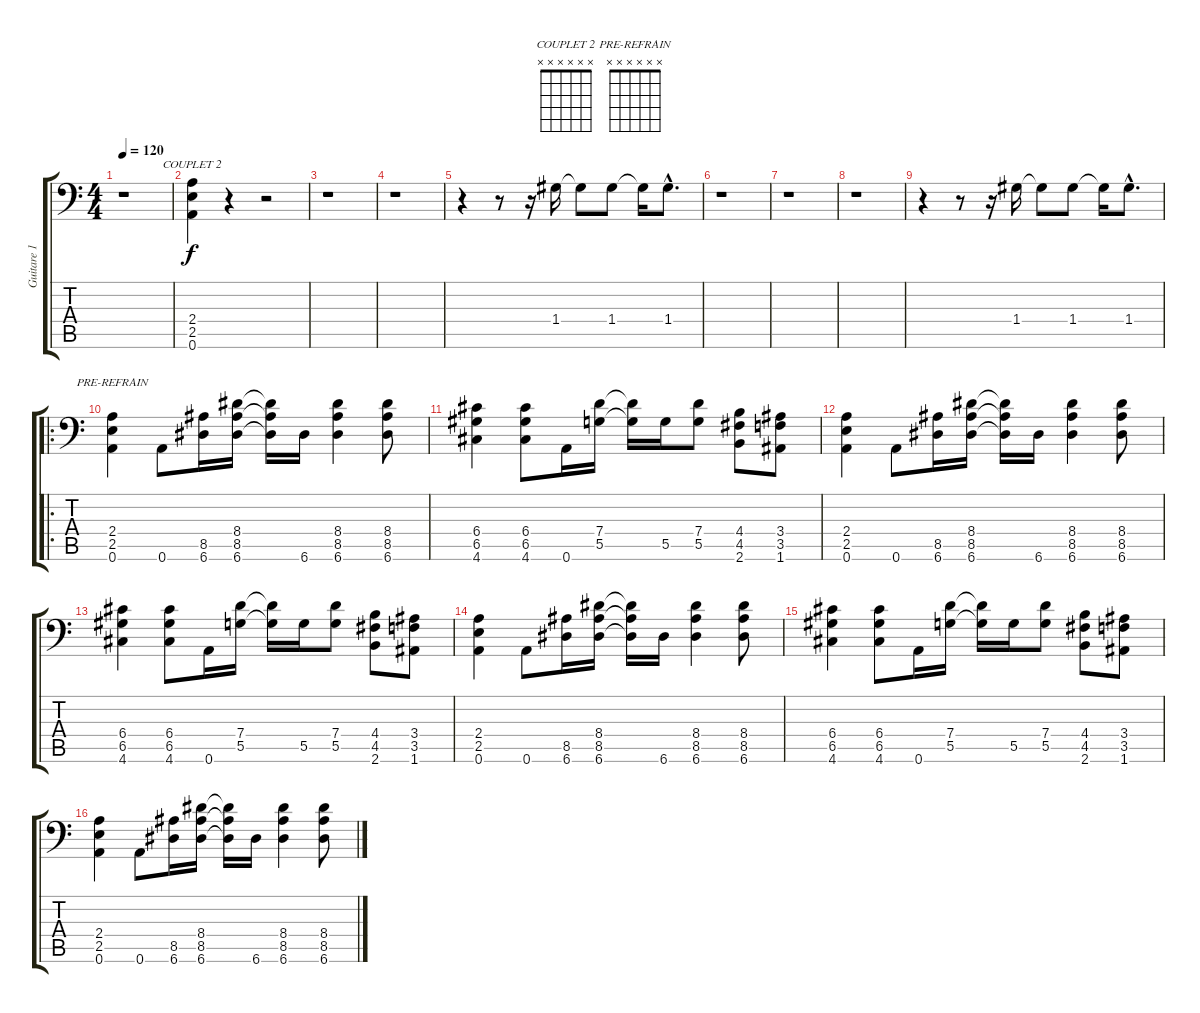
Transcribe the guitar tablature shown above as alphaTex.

\track ("Guitare 1" "Guitare 1") {instrument distortionguitar}
\staff {score tabs}
\tuning (D4 A3 F3 G2 D2 A1) {hide}
\chord ("COUPLET 2" x x x x x x) {firstfret 0}
\chord ("PRE-REFRAIN" x x x x x x) {firstfret 0}
\ts (4 4)
\tempo 120
\clef f4
\ks c
r.1{dy f} |
(2.4 2.5 0.6).4{ch "COUPLET 2"} r.4 r.2 |
r.1 |
r.1 |
r.4 r.8 r.16 1.4.16 1.4{t}.8 1.4.8 1.4{t}.16 1.4{hac}.8{d} |
r.1 |
r.1 |
r.1 |
r.4 r.8 r.16 1.4.16 1.4{t}.8 1.4.8 1.4{t}.16 1.4{hac}.8{d} |
\ro
(2.4 2.5 0.6).4{ch "PRE-REFRAIN"} 0.6.8 (8.5 6.6).16 (8.4 8.5 6.6).16 (8.4{t} 8.5{t} 6.6{t}).16 6.6.16 (8.4 8.5 6.6).4 (8.4 8.5 6.6).8 |
(6.4 6.5 4.6).4 (6.4 6.5 4.6).8 0.6.16 (7.4 5.5).16 (7.4{t} 5.5{t}).16 5.5.16 (7.4 5.5).8 (4.4 4.5 2.6).8 (3.4 3.5 1.6).8 |
(2.4 2.5 0.6).4 0.6.8 (8.5 6.6).16 (8.4 8.5 6.6).16 (8.4{t} 8.5{t} 6.6{t}).16 6.6.16 (8.4 8.5 6.6).4 (8.4 8.5 6.6).8 |
(6.4 6.5 4.6).4 (6.4 6.5 4.6).8 0.6.16 (7.4 5.5).16 (7.4{t} 5.5{t}).16 5.5.16 (7.4 5.5).8 (4.4 4.5 2.6).8 (3.4 3.5 1.6).8 |
(2.4 2.5 0.6).4 0.6.8 (8.5 6.6).16 (8.4 8.5 6.6).16 (8.4{t} 8.5{t} 6.6{t}).16 6.6.16 (8.4 8.5 6.6).4 (8.4 8.5 6.6).8 |
(6.4 6.5 4.6).4 (6.4 6.5 4.6).8 0.6.16 (7.4 5.5).16 (7.4{t} 5.5{t}).16 5.5.16 (7.4 5.5).8 (4.4 4.5 2.6).8 (3.4 3.5 1.6).8 |
(2.4 2.5 0.6).4 0.6.8 (8.5 6.6).16 (8.4 8.5 6.6).16 (8.4{t} 8.5{t} 6.6{t}).16 6.6.16 (8.4 8.5 6.6).4 (8.4 8.5 6.6).8
